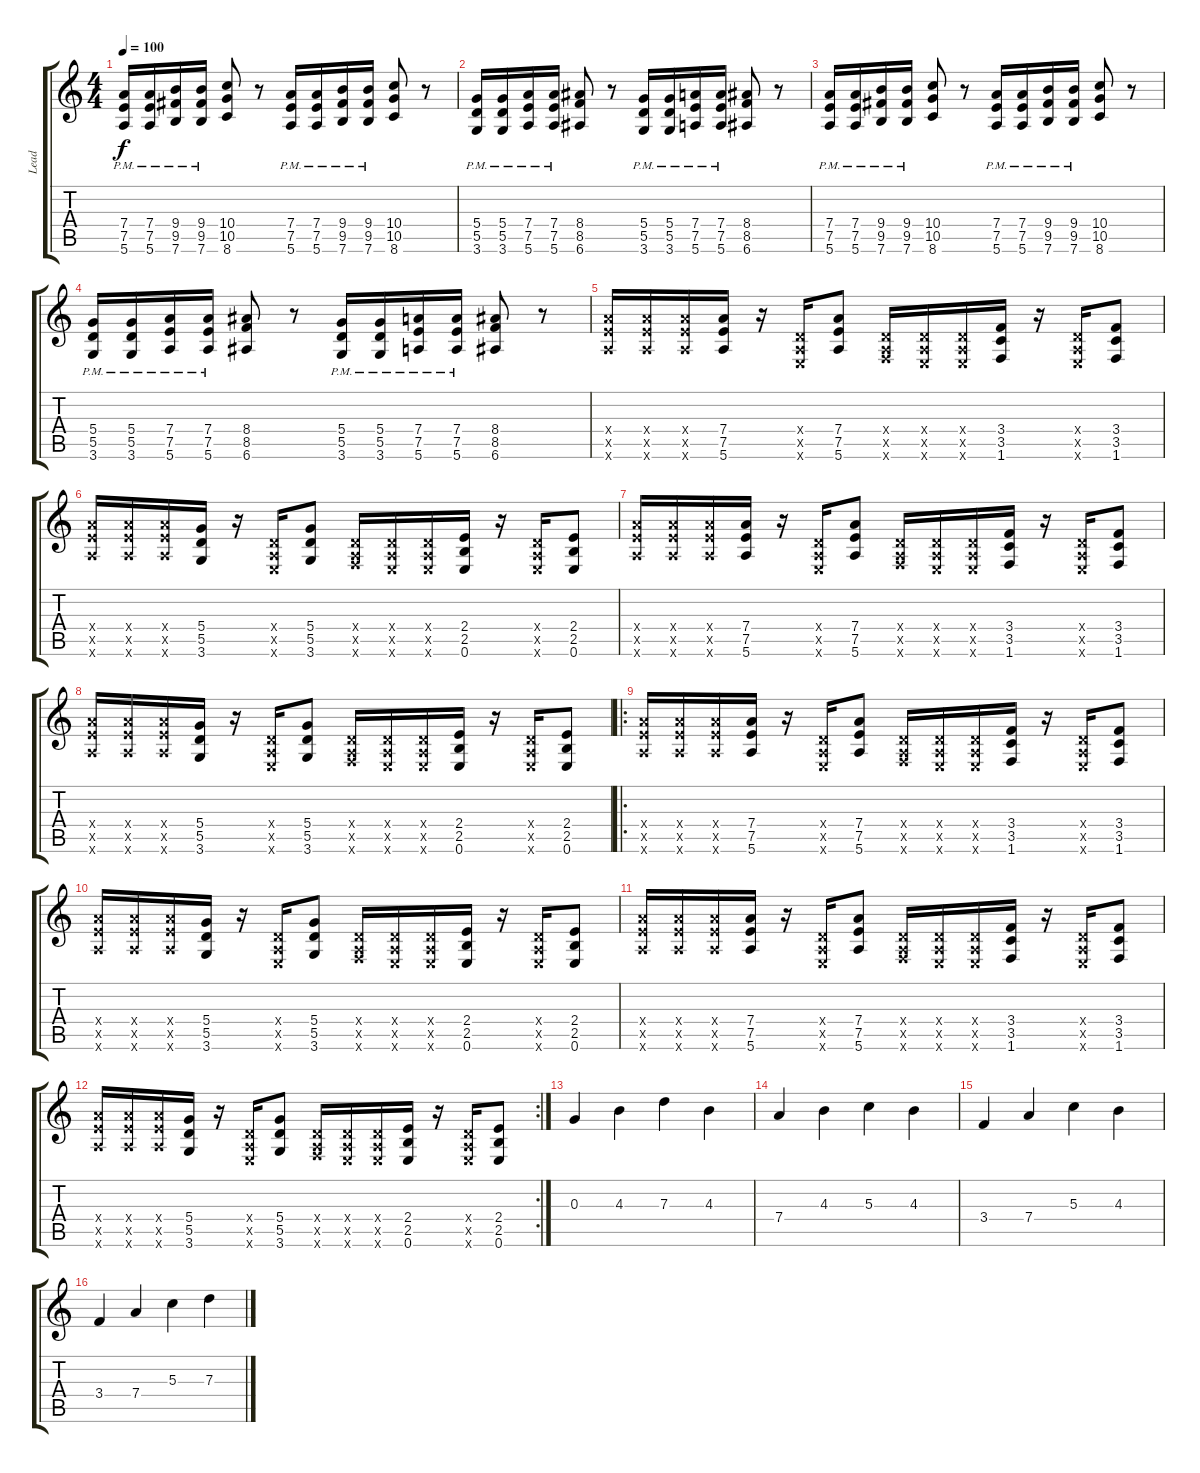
\track ("Lead" "Lead") {instrument distortionguitar}
\staff {score tabs}
\tuning (E4 B3 G3 D3 A2 E2) {hide}
\ts (4 4)
\tempo 100
\clef g2
\ks c
(7.4{pm} 7.5{pm} 5.6{pm}).16{txt "" dy f instrument distortionguitar} (7.4{pm} 7.5{pm} 5.6{pm}).16 (9.4{pm} 9.5{pm} 7.6{pm}).16 (9.4{pm} 9.5{pm} 7.6{pm}).16 (10.4 10.5 8.6).8 r.8 (7.4{pm} 7.5{pm} 5.6{pm}).16 (7.4{pm} 7.5{pm} 5.6{pm}).16 (9.4{pm} 9.5{pm} 7.6).16 (9.4{pm} 9.5{pm} 7.6{pm}).16 (10.4 10.5 8.6).8 r.8 |
(5.4{pm} 5.5 3.6{pm}).16 (5.4{pm} 5.5{pm} 3.6{pm}).16 (7.4{pm} 7.5{pm} 5.6).16 (7.4{pm} 7.5{pm} 5.6{pm}).16 (8.4 8.5 6.6).8 r.8 (5.4{pm} 5.5{pm} 3.6{pm}).16 (5.4{pm} 5.5{pm} 3.6{pm}).16 (7.4{pm} 7.5{pm} 5.6{pm}).16 (7.4{pm} 7.5{pm} 5.6{pm}).16 (8.4 8.5 6.6).8 r.8 |
(7.4{pm} 7.5{pm} 5.6{pm}).16 (7.4{pm} 7.5{pm} 5.6{pm}).16 (9.4{pm} 9.5{pm} 7.6{pm}).16 (9.4{pm} 9.5{pm} 7.6{pm}).16 (10.4 10.5 8.6).8 r.8 (7.4{pm} 7.5{pm} 5.6{pm}).16 (7.4{pm} 7.5{pm} 5.6{pm}).16 (9.4{pm} 9.5{pm} 7.6).16 (9.4{pm} 9.5{pm} 7.6{pm}).16 (10.4 10.5 8.6).8 r.8 |
(5.4{pm} 5.5 3.6{pm}).16 (5.4{pm} 5.5{pm} 3.6{pm}).16 (7.4{pm} 7.5{pm} 5.6).16 (7.4{pm} 7.5{pm} 5.6{pm}).16 (8.4 8.5 6.6).8 r.8 (5.4{pm} 5.5{pm} 3.6{pm}).16 (5.4{pm} 5.5{pm} 3.6{pm}).16 (7.4{pm} 7.5{pm} 5.6{pm}).16 (7.4{pm} 7.5{pm} 5.6{pm}).16 (8.4 8.5 6.6).8 r.8 |
(7.4{x} 7.5{x} 5.6{x}).16 (7.4{x} 7.5{x} 5.6{x}).16 (7.4{x} 7.5{x} 5.6{x}).16 (7.4 7.5 5.6).16 r.16 (0.4{x} 0.5{x} 0.6{x}).16 (7.4 7.5 5.6).8 (0.4{x} 0.5{x} 1.6{x}).16 (0.4{x} 0.5{x} 0.6{x}).16 (0.4{x} 0.5{x} 0.6{x}).16 (3.4 3.5 1.6).16 r.16 (0.4{x} 0.5{x} 0.6{x}).16 (3.4 3.5 1.6).8 |
(7.4{x} 7.5{x} 5.6{x}).16 (7.4{x} 7.5{x} 5.6{x}).16 (7.4{x} 7.5{x} 5.6{x}).16 (5.4 5.5 3.6).16 r.16 (0.4{x} 0.5{x} 0.6{x}).16 (5.4 5.5 3.6).8 (0.4{x} 0.5{x} 1.6{x}).16 (0.4{x} 0.5{x} 0.6{x}).16 (0.4{x} 0.5{x} 0.6{x}).16 (2.4 2.5 0.6).16 r.16 (0.4{x} 0.5{x} 0.6{x}).16 (2.4 2.5 0.6).8 |
(7.4{x} 7.5{x} 5.6{x}).16 (7.4{x} 7.5{x} 5.6{x}).16 (7.4{x} 7.5{x} 5.6{x}).16 (7.4 7.5 5.6).16 r.16 (0.4{x} 0.5{x} 0.6{x}).16 (7.4 7.5 5.6).8 (0.4{x} 0.5{x} 1.6{x}).16 (0.4{x} 0.5{x} 0.6{x}).16 (0.4{x} 0.5{x} 0.6{x}).16 (3.4 3.5 1.6).16 r.16 (0.4{x} 0.5{x} 0.6{x}).16 (3.4 3.5 1.6).8 |
(7.4{x} 7.5{x} 5.6{x}).16 (7.4{x} 7.5{x} 5.6{x}).16 (7.4{x} 7.5{x} 5.6{x}).16 (5.4 5.5 3.6).16 r.16 (0.4{x} 0.5{x} 0.6{x}).16 (5.4 5.5 3.6).8 (0.4{x} 0.5{x} 1.6{x}).16 (0.4{x} 0.5{x} 0.6{x}).16 (0.4{x} 0.5{x} 0.6{x}).16 (2.4 2.5 0.6).16 r.16 (0.4{x} 0.5{x} 0.6{x}).16 (2.4 2.5 0.6).8 |
\ro
(7.4{x} 7.5{x} 5.6{x}).16 (7.4{x} 7.5{x} 5.6{x}).16 (7.4{x} 7.5{x} 5.6{x}).16 (7.4 7.5 5.6).16 r.16 (0.4{x} 0.5{x} 0.6{x}).16 (7.4 7.5 5.6).8 (0.4{x} 0.5{x} 1.6{x}).16 (0.4{x} 0.5{x} 0.6{x}).16 (0.4{x} 0.5{x} 0.6{x}).16 (3.4 3.5 1.6).16 r.16 (0.4{x} 0.5{x} 0.6{x}).16 (3.4 3.5 1.6).8 |
(7.4{x} 7.5{x} 5.6{x}).16 (7.4{x} 7.5{x} 5.6{x}).16 (7.4{x} 7.5{x} 5.6{x}).16 (5.4 5.5 3.6).16 r.16 (0.4{x} 0.5{x} 0.6{x}).16 (5.4 5.5 3.6).8 (0.4{x} 0.5{x} 1.6{x}).16 (0.4{x} 0.5{x} 0.6{x}).16 (0.4{x} 0.5{x} 0.6{x}).16 (2.4 2.5 0.6).16 r.16 (0.4{x} 0.5{x} 0.6{x}).16 (2.4 2.5 0.6).8 |
(7.4{x} 7.5{x} 5.6{x}).16 (7.4{x} 7.5{x} 5.6{x}).16 (7.4{x} 7.5{x} 5.6{x}).16 (7.4 7.5 5.6).16 r.16 (0.4{x} 0.5{x} 0.6{x}).16 (7.4 7.5 5.6).8 (0.4{x} 0.5{x} 1.6{x}).16 (0.4{x} 0.5{x} 0.6{x}).16 (0.4{x} 0.5{x} 0.6{x}).16 (3.4 3.5 1.6).16 r.16 (0.4{x} 0.5{x} 0.6{x}).16 (3.4 3.5 1.6).8 |
\rc 2
(7.4{x} 7.5{x} 5.6{x}).16 (7.4{x} 7.5{x} 5.6{x}).16 (7.4{x} 7.5{x} 5.6{x}).16 (5.4 5.5 3.6).16 r.16 (0.4{x} 0.5{x} 0.6{x}).16 (5.4 5.5 3.6).8 (0.4{x} 0.5{x} 1.6{x}).16 (0.4{x} 0.5{x} 0.6{x}).16 (0.4{x} 0.5{x} 0.6{x}).16 (2.4 2.5 0.6).16 r.16 (0.4{x} 0.5{x} 0.6{x}).16 (2.4 2.5 0.6).8 |
0.3.4 4.3.4 7.3.4 4.3.4 |
7.4.4 4.3.4 5.3.4 4.3.4 |
3.4.4 7.4.4 5.3.4 4.3.4 |
3.4.4 7.4.4 5.3.4 7.3.4
